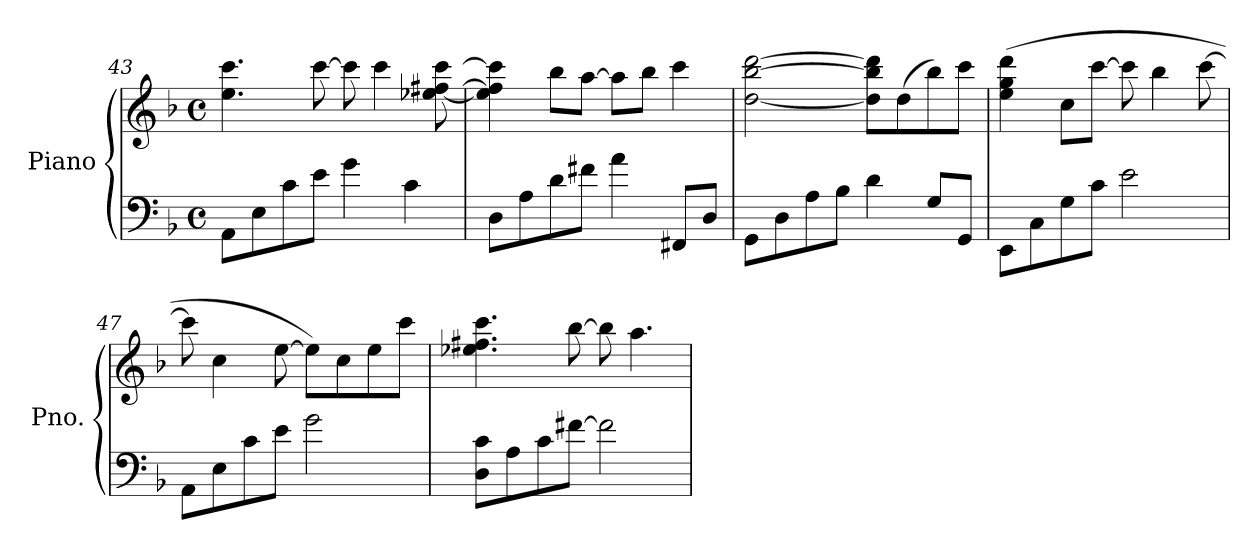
**kern	**kern
*part1	*part1
*staff2	*staff1
*I"Piano	*
*I'Pno.	*
*clefF4	*clefG2
*k[b-]	*k[b-]
*M4/4	*M4/4
*met(c)	*met(c)
=43	=43
8AA\L	4.ee\ 4.ccc\
8E\	.
8c\	.
8e\J	[8ccc\
4g\	8ccc\]
.	4ccc\
4c\	.
.	[8ee-X\ [8ff#X\ [8ccc\
=44	=44
8D\L	4ee-\] 4ff#\] 4ccc\]
8A\	.
8d\	8bb-\L
8f#X\J	[8aa\J
4a\	8aa\L]
.	8bb-\J
8FF#X/L	4ccc\
8D/J	.
=45	=45
8GG\L	[2dd\ [2bb-\ [2ddd\
8D\	.
8A\	.
8B-\J	.
4d\	8dd\] 8bb-\] 8ddd\]L
.	(8dd\
8G/L	8bb-\)
8GG/J	8ccc\J
!!LO:LB:g=z
=46	=46
8EE\L	(4ee\ 4gg\ 4ddd\
8C\	.
8G\	8cc\L
8c\J	[8ccc\J
2e\	8ccc\]
.	4bb-\
.	[8ccc\
=47	=47
8AA\L	8ccc\]
8E\	4cc\
8c\	.
8e\J	[8ee\
2g\	8ee\L])
.	8cc\
.	8ee\
.	8ccc\J
=48	=48
8D\ 8c\L	4.ee-X\ 4.ff#X\ 4.ccc\
8A\	.
8c\	.
[8f#X\J	[8bb-\
2f#\]	8bb-\]
.	4.aa\
=	=
*-	*-
